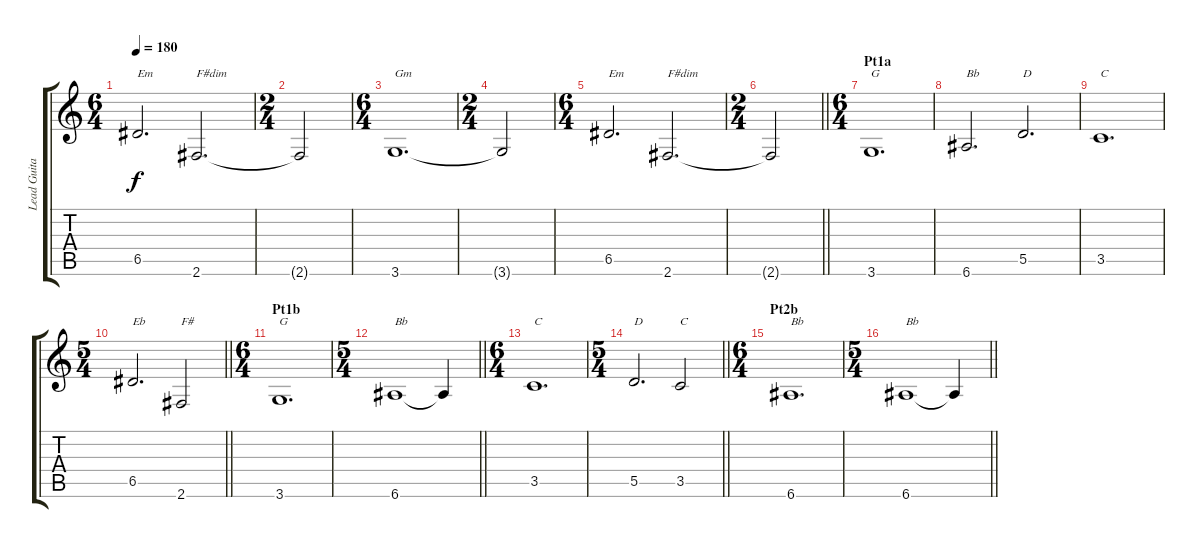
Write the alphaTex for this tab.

\track ("Lead Guitar" "Lead Guita") {instrument acousticguitarsteel}
\staff {score tabs}
\tuning (E4 B3 G3 D3 A2 E2) {hide}
\ts (6 4)
\tempo 180
\clef g2
\ks c
6.5.2{d txt "Em" dy f} 2.6.2{d txt "F#dim"} |
\ts (2 4)
2.6{t}.2 |
\ts (6 4)
3.6.1{d txt "Gm"} |
\ts (2 4)
3.6{t}.2 |
\ts (6 4)
6.5.2{d txt "Em"} 2.6.2{d txt "F#dim"} |
\ts (2 4)
\barLineRight lightlight
2.6{t}.2 |
\ts (6 4)
\section ("" "Pt1a")
3.6.1{d txt "G"} |
6.6.2{d txt "Bb"} 5.5.2{d txt "D"} |
3.5.1{d txt "C"} |
\ts (5 4)
\barLineRight lightlight
6.5.2{d txt "Eb"} 2.6.2{txt "F#"} |
\ts (6 4)
\section ("" "Pt1b")
3.6.1{d txt "G"} |
\ts (5 4)
\barLineRight lightlight
6.6.1{txt "Bb"} 6.6{t}.4 |
\ts (6 4)
3.5.1{d txt "C"} |
\ts (5 4)
\barLineRight lightlight
5.5.2{d txt "D"} 3.5.2{txt "C"} |
\ts (6 4)
\section ("" "Pt2b")
6.6.1{d txt "Bb"} |
\ts (5 4)
\barLineRight lightlight
6.6.1{txt "Bb"} 6.6{t}.4
